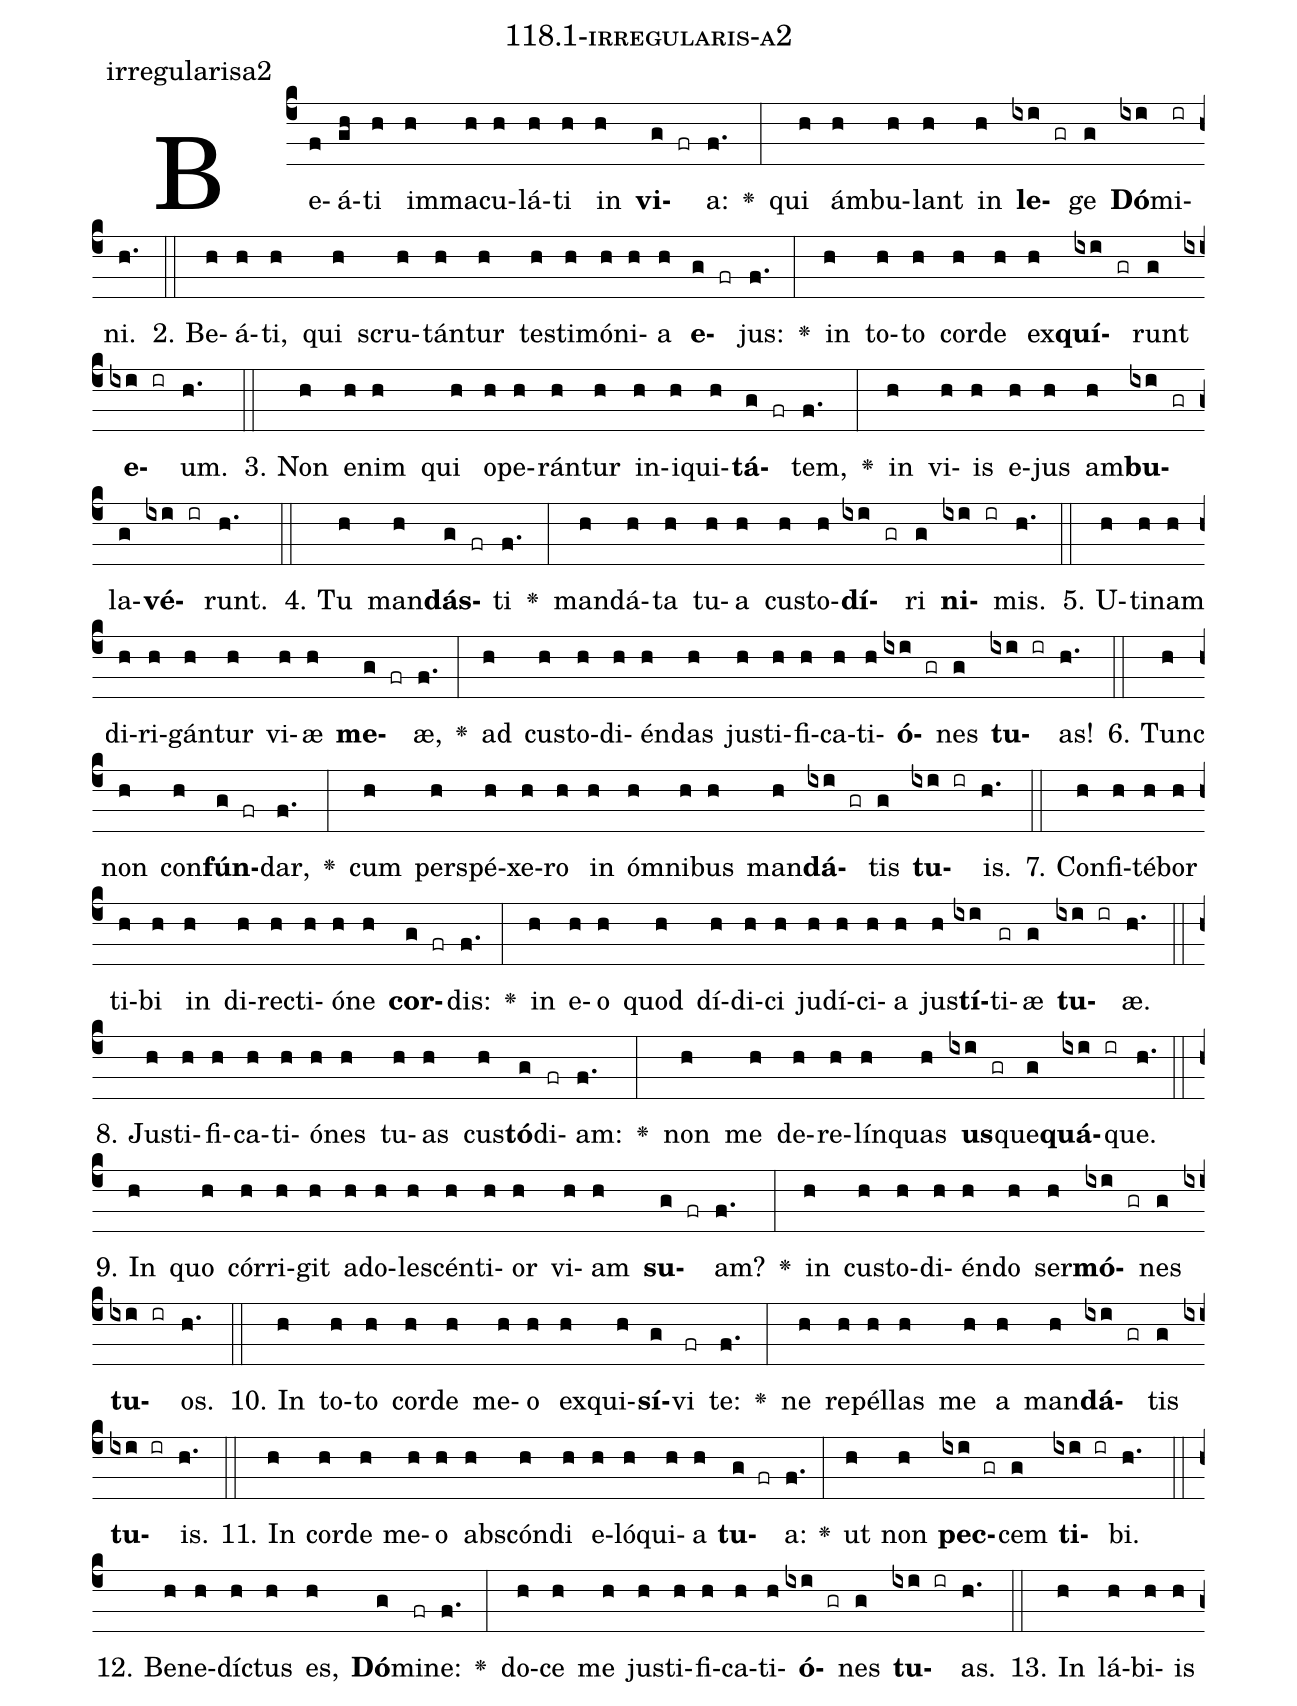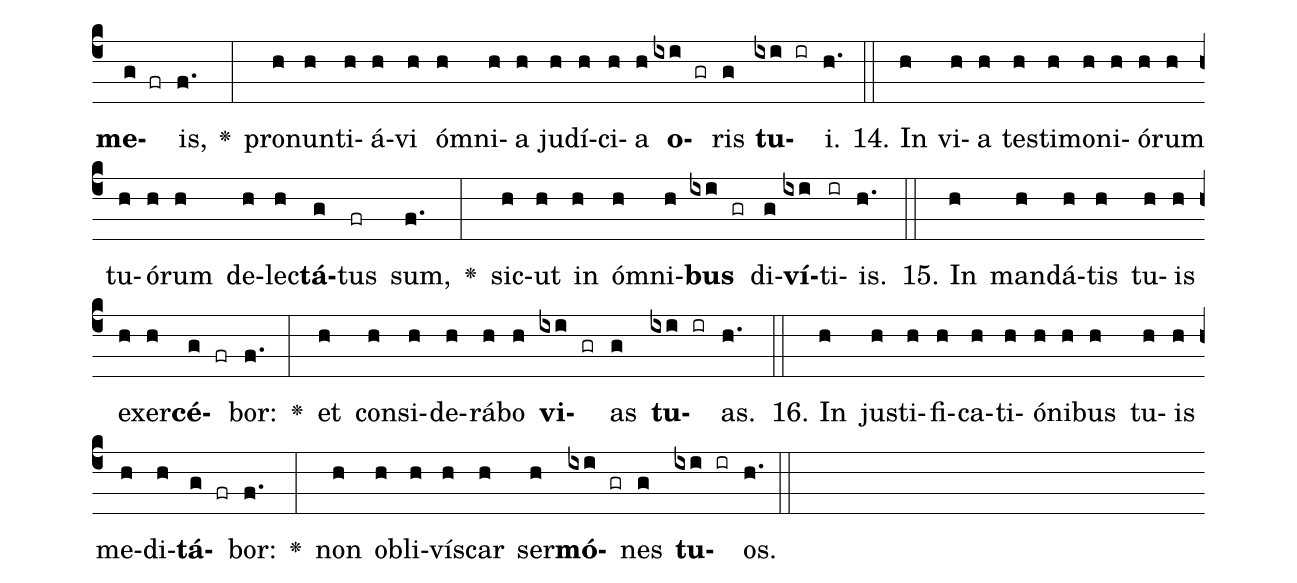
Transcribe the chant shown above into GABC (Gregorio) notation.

name: 118.1-irregularis-a2;
annotation: irregularisa2;
%%
(c4)Be(f)á(gh)ti(h) im(h)ma(h)cu(h)lá(h)ti(h) in(h) <b>vi</b>(g fr)a:(f.) <v>\greheightstar</v>(:) qui(h) ám(h)bu(h)lant(h) in(h) <b>le</b>(ixi gr)ge(g) <b>Dó</b>(ixi)mi(ir)ni.(h.) (::)
2. Be(h)á(h)ti,(h) qui(h) scru(h)tán(h)tur(h) tes(h)ti(h)mó(h)ni(h)a(h) <b>e</b>(g fr)jus:(f.) <v>\greheightstar</v>(:) in(h) to(h)to(h) cor(h)de(h) ex(h)<b>quí</b>(ixi gr)runt(g) <b>e</b>(ixi ir)um.(h.) (::)
3. Non(h) e(h)nim(h) qui(h) o(h)pe(h)rán(h)tur(h) in(h)i(h)qui(h)<b>tá</b>(g fr)tem,(f.) <v>\greheightstar</v>(:) in(h) vi(h)is(h) e(h)jus(h) am(h)<b>bu</b>(ixi gr)la(g)<b>vé</b>(ixi ir)runt.(h.) (::)
4. Tu(h) man(h)<b>dás</b>(g fr)ti(f.) <v>\greheightstar</v>(:) man(h)dá(h)ta(h) tu(h)a(h) cus(h)to(h)<b>dí</b>(ixi gr)ri(g) <b>ni</b>(ixi ir)mis.(h.) (::)
5. U(h)ti(h)nam(h) di(h)ri(h)gán(h)tur(h) vi(h)æ(h) <b>me</b>(g fr)æ,(f.) <v>\greheightstar</v>(:) ad(h) cus(h)to(h)di(h)én(h)das(h) jus(h)ti(h)fi(h)ca(h)ti(h)<b>ó</b>(ixi gr)nes(g) <b>tu</b>(ixi ir)as!(h.) (::)
6. Tunc(h) non(h) con(h)<b>fún</b>(g fr)dar,(f.) <v>\greheightstar</v>(:) cum(h) per(h)spé(h)xe(h)ro(h) in(h) óm(h)ni(h)bus(h) man(h)<b>dá</b>(ixi gr)tis(g) <b>tu</b>(ixi ir)is.(h.) (::)
7. Con(h)fi(h)té(h)bor(h) ti(h)bi(h) in(h) di(h)rec(h)ti(h)ó(h)ne(h) <b>cor</b>(g fr)dis:(f.) <v>\greheightstar</v>(:) in(h) e(h)o(h) quod(h) dí(h)di(h)ci(h) ju(h)dí(h)ci(h)a(h) jus(h)<b>tí</b>(ixi)ti(gr)æ(g) <b>tu</b>(ixi ir)æ.(h.) (::)
8. Jus(h)ti(h)fi(h)ca(h)ti(h)ó(h)nes(h) tu(h)as(h) cus(h)<b>tó</b>(g)di(fr)am:(f.) <v>\greheightstar</v>(:) non(h) me(h) de(h)re(h)lín(h)quas(h) <b>us</b>(ixi gr)que(g)<b>quá</b>(ixi ir)que.(h.) (::)
9. In(h) quo(h) cór(h)ri(h)git(h) ad(h)o(h)le(h)scén(h)ti(h)or(h) vi(h)am(h) <b>su</b>(g fr)am?(f.) <v>\greheightstar</v>(:) in(h) cus(h)to(h)di(h)én(h)do(h) ser(h)<b>mó</b>(ixi gr)nes(g) <b>tu</b>(ixi ir)os.(h.) (::)
10. In(h) to(h)to(h) cor(h)de(h) me(h)o(h) ex(h)qui(h)<b>sí</b>(g)vi(fr) te:(f.) <v>\greheightstar</v>(:) ne(h) re(h)pél(h)las(h) me(h) a(h) man(h)<b>dá</b>(ixi gr)tis(g) <b>tu</b>(ixi ir)is.(h.) (::)
11. In(h) cor(h)de(h) me(h)o(h) abs(h)cón(h)di(h) e(h)ló(h)qui(h)a(h) <b>tu</b>(g fr)a:(f.) <v>\greheightstar</v>(:) ut(h) non(h) <b>pec</b>(ixi gr)cem(g) <b>ti</b>(ixi ir)bi.(h.) (::)
12. Be(h)ne(h)díc(h)tus(h) es,(h) <b>Dó</b>(g)mi(fr)ne:(f.) <v>\greheightstar</v>(:) do(h)ce(h) me(h) jus(h)ti(h)fi(h)ca(h)ti(h)<b>ó</b>(ixi gr)nes(g) <b>tu</b>(ixi ir)as.(h.) (::)
13. In(h) lá(h)bi(h)is(h) <b>me</b>(g fr)is,(f.) <v>\greheightstar</v>(:) pro(h)nun(h)ti(h)á(h)vi(h) óm(h)ni(h)a(h) ju(h)dí(h)ci(h)a(h) <b>o</b>(ixi gr)ris(g) <b>tu</b>(ixi ir)i.(h.) (::)
14. In(h) vi(h)a(h) tes(h)ti(h)mo(h)ni(h)ó(h)rum(h) tu(h)ó(h)rum(h) de(h)lec(h)<b>tá</b>(g)tus(fr) sum,(f.) <v>\greheightstar</v>(:) sic(h)ut(h) in(h) óm(h)ni(h)<b>bus</b>(ixi gr) di(g)<b>ví</b>(ixi)ti(ir)is.(h.) (::)
15. In(h) man(h)dá(h)tis(h) tu(h)is(h) ex(h)er(h)<b>cé</b>(g fr)bor:(f.) <v>\greheightstar</v>(:) et(h) con(h)si(h)de(h)rá(h)bo(h) <b>vi</b>(ixi gr)as(g) <b>tu</b>(ixi ir)as.(h.) (::)
16. In(h) jus(h)ti(h)fi(h)ca(h)ti(h)ó(h)ni(h)bus(h) tu(h)is(h) me(h)di(h)<b>tá</b>(g fr)bor:(f.) <v>\greheightstar</v>(:) non(h) ob(h)li(h)vís(h)car(h) ser(h)<b>mó</b>(ixi gr)nes(g) <b>tu</b>(ixi ir)os.(h.) (::)
